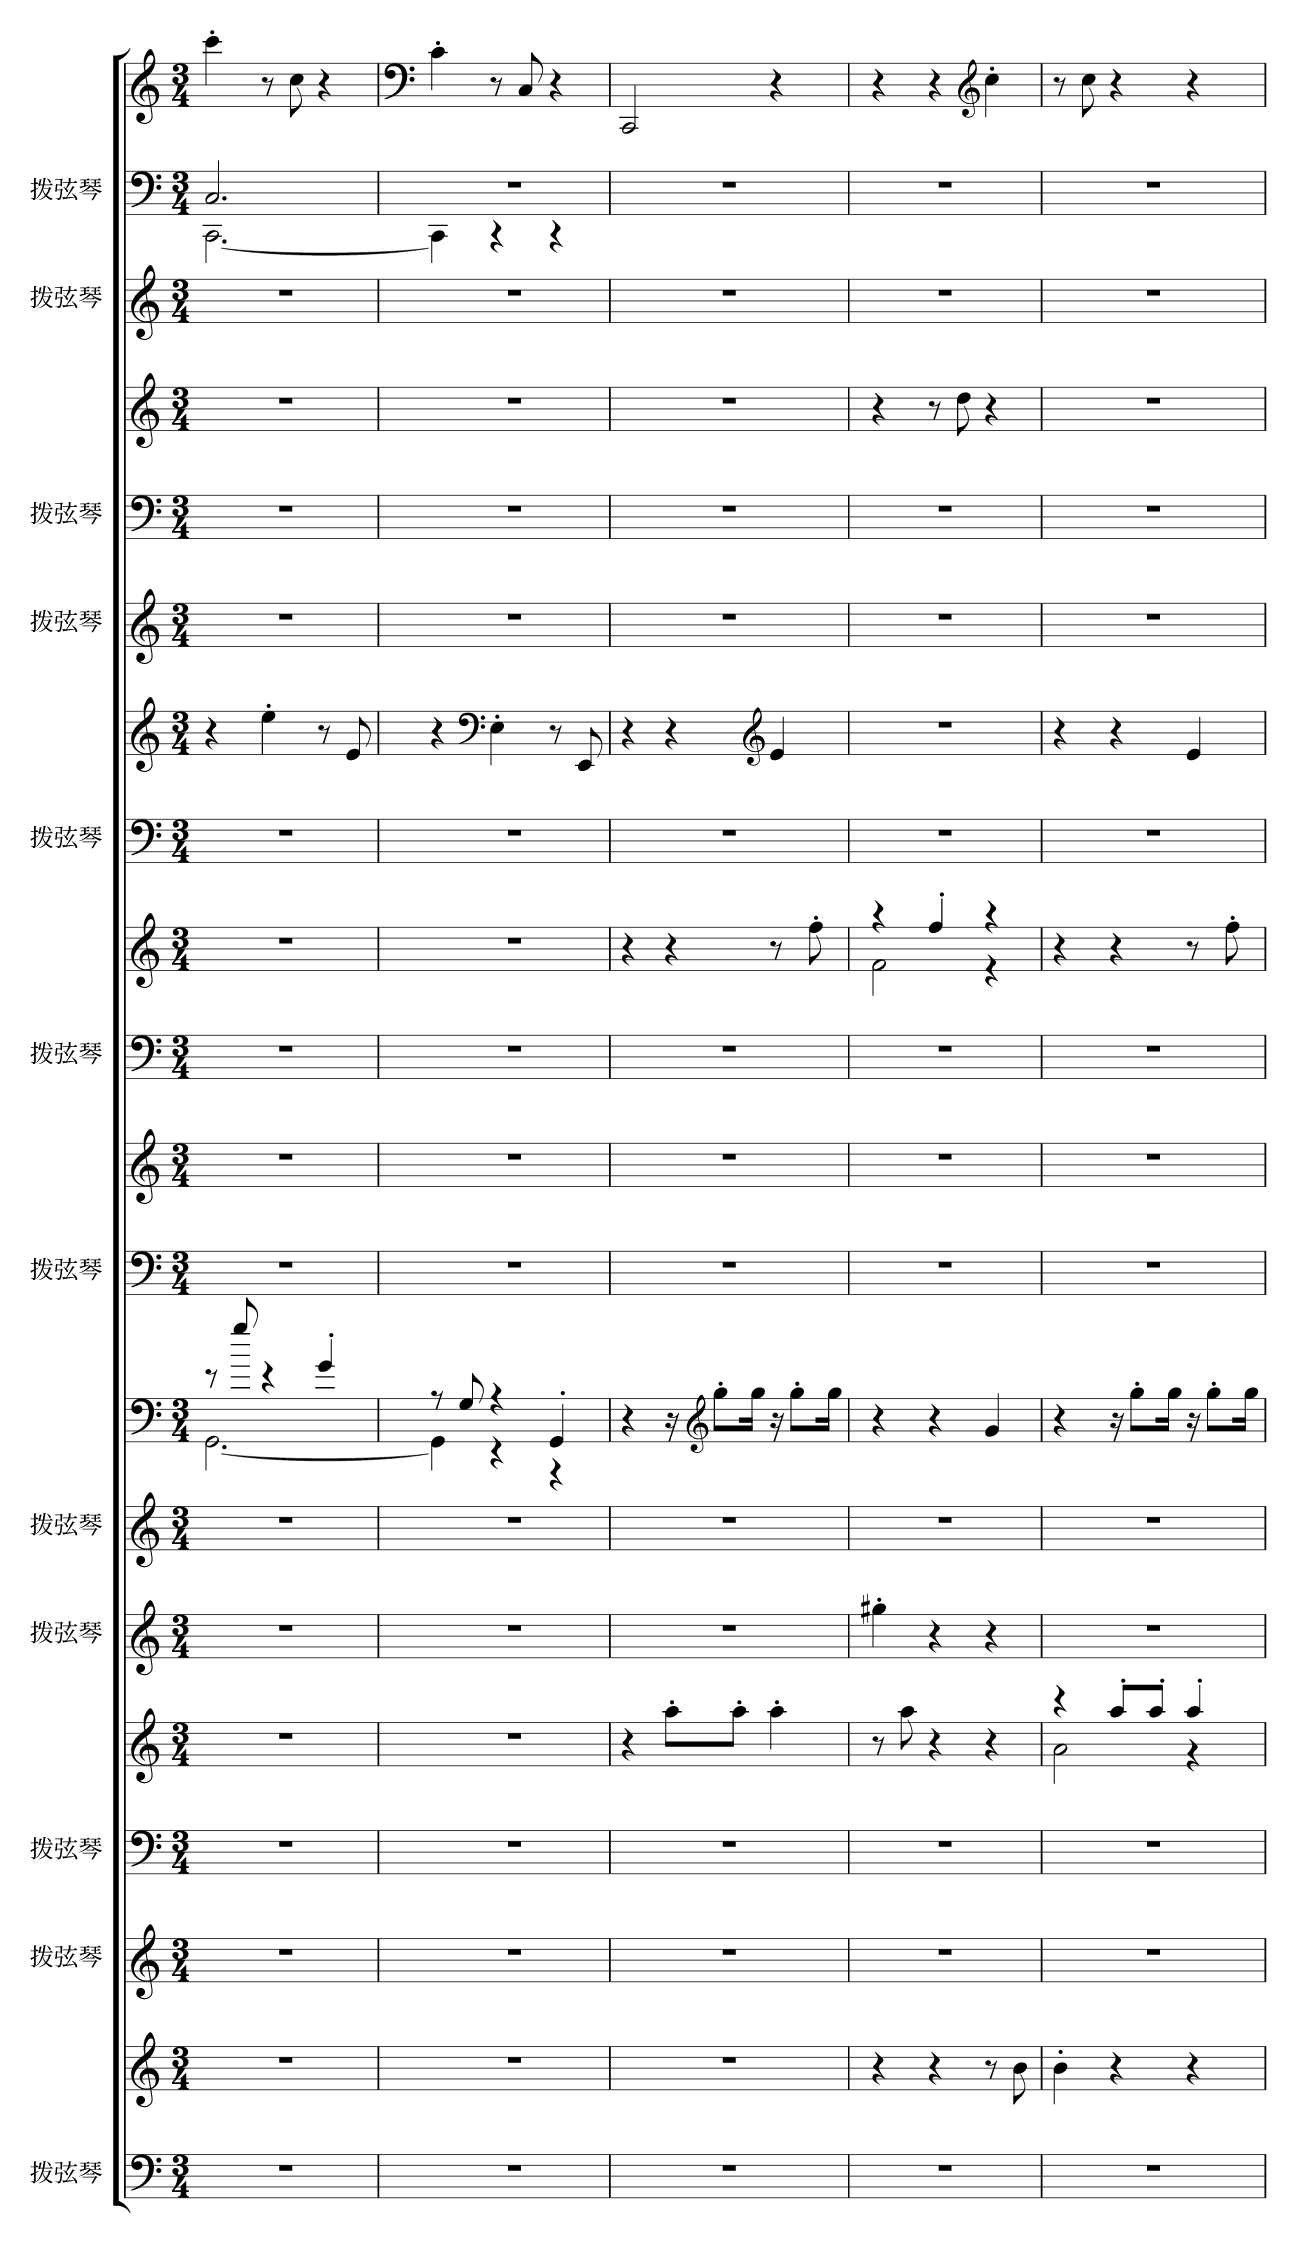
**kern	**kern	**kern	**kern	**kern	**kern	**kern	**kern	**kern	**kern	**kern	**kern	**kern	**kern	**kern	**kern	**kern	**kern	**kern	**kern
*part12	*part12	*part11	*part10	*part10	*part9	*part8	*part8	*part7	*part7	*part6	*part6	*part5	*part5	*part4	*part3	*part3	*part2	*part1	*part1
*staff20	*staff19	*staff18	*staff17	*staff16	*staff15	*staff14	*staff13	*staff12	*staff11	*staff10	*staff9	*staff8	*staff7	*staff6	*staff5	*staff4	*staff3	*staff2	*staff1
*I"拨弦琴	*	*I"拨弦琴	*I"拨弦琴	*	*I"拨弦琴	*I"拨弦琴	*	*I"拨弦琴	*	*I"拨弦琴	*	*I"拨弦琴	*	*I"拨弦琴	*I"拨弦琴	*	*I"拨弦琴	*I"拨弦琴	*
*clefF4	*clefG2	*clefG2	*clefF4	*clefG2	*clefG2	*clefG2	*clefF4	*clefF4	*clefG2	*clefF4	*clefG2	*clefF4	*clefG2	*clefG2	*clefF4	*clefG2	*clefG2	*clefF4	*clefG2
*k[]	*k[]	*k[]	*k[]	*k[]	*k[]	*k[]	*k[]	*k[]	*k[]	*k[]	*k[]	*k[]	*k[]	*k[]	*k[]	*k[]	*k[]	*k[]	*k[]
*M3/4	*M3/4	*M3/4	*M3/4	*M3/4	*M3/4	*M3/4	*M3/4	*M3/4	*M3/4	*M3/4	*M3/4	*M3/4	*M3/4	*M3/4	*M3/4	*M3/4	*M3/4	*M3/4	*M3/4
*MM159	*MM159	*MM159	*MM159	*MM159	*MM159	*MM159	*MM159	*MM159	*MM159	*MM159	*MM159	*MM159	*MM159	*MM159	*MM159	*MM159	*MM159	*MM159	*MM159
=1	=1	=1	=1	=1	=1	=1	=1	=1	=1	=1	=1	=1	=1	=1	=1	=1	=1	=1	=1
*	*	*	*	*	*	*	*^	*	*	*	*	*	*	*	*	*	*	*^	*
2.r	2.r	2.r	2.r	2.r	2.r	2.r	8r	[2.GG\	2.r	2.r	2.r	2.r	2.r	4r	2.r	2.r	2.r	2.r	2.C/	[2.CC\	4ccc'\
.	.	.	.	.	.	.	8gg/	.	.	.	.	.	.	.	.	.	.	.	.	.	.
.	.	.	.	.	.	.	4r	.	.	.	.	.	.	4ee'\	.	.	.	.	.	.	8r
.	.	.	.	.	.	.	.	.	.	.	.	.	.	.	.	.	.	.	.	.	8cc\
.	.	.	.	.	.	.	4g'/	.	.	.	.	.	.	8r	.	.	.	.	.	.	4r
.	.	.	.	.	.	.	.	.	.	.	.	.	.	8e/	.	.	.	.	.	.	.
=2	=2	=2	=2	=2	=2	=2	=2	=2	=2	=2	=2	=2	=2	=2	=2	=2	=2	=2	=2	=2	=2
*	*	*	*	*	*	*	*	*	*	*	*	*	*	*	*	*	*	*	*	*	*clefF4
2.r	2.r	2.r	2.r	2.r	2.r	2.r	8r	4GG\]	2.r	2.r	2.r	2.r	2.r	4r	2.r	2.r	2.r	2.r	2.r	4CC\]	4c'\
.	.	.	.	.	.	.	8G/	.	.	.	.	.	.	.	.	.	.	.	.	.	.
*	*	*	*	*	*	*	*	*	*	*	*	*	*	*clefF4	*	*	*	*	*	*	*
.	.	.	.	.	.	.	4r	4r	.	.	.	.	.	4E'\	.	.	.	.	.	4r	8r
.	.	.	.	.	.	.	.	.	.	.	.	.	.	.	.	.	.	.	.	.	8C/
.	.	.	.	.	.	.	4GG'/	4r	.	.	.	.	.	8r	.	.	.	.	.	4r	4r
.	.	.	.	.	.	.	.	.	.	.	.	.	.	8EE/	.	.	.	.	.	.	.
*	*	*	*	*	*	*	*v	*v	*	*	*	*	*	*	*	*	*	*	*v	*v	*
=3	=3	=3	=3	=3	=3	=3	=3	=3	=3	=3	=3	=3	=3	=3	=3	=3	=3	=3	=3
2.r	2.r	2.r	2.r	4r	2.r	2.r	4r	2.r	2.r	2.r	4r	2.r	4r	2.r	2.r	2.r	2.r	2.r	2CC/
.	.	.	.	8aa'\L	.	.	16r	.	.	.	4r	.	4r	.	.	.	.	.	.
*	*	*	*	*	*	*	*clefG2	*	*	*	*	*	*	*	*	*	*	*	*
.	.	.	.	.	.	.	8gg'\L	.	.	.	.	.	.	.	.	.	.	.	.
.	.	.	.	8aa'\J	.	.	.	.	.	.	.	.	.	.	.	.	.	.	.
.	.	.	.	.	.	.	16gg\Jk	.	.	.	.	.	.	.	.	.	.	.	.
*	*	*	*	*	*	*	*	*	*	*	*	*	*clefG2	*	*	*	*	*	*
.	.	.	.	4aa'\	.	.	16r	.	.	.	8r	.	4e/	.	.	.	.	.	4r
.	.	.	.	.	.	.	8gg'\L	.	.	.	.	.	.	.	.	.	.	.	.
.	.	.	.	.	.	.	.	.	.	.	8ff'\	.	.	.	.	.	.	.	.
.	.	.	.	.	.	.	16gg\Jk	.	.	.	.	.	.	.	.	.	.	.	.
=4	=4	=4	=4	=4	=4	=4	=4	=4	=4	=4	=4	=4	=4	=4	=4	=4	=4	=4	=4
*	*	*	*	*	*	*	*	*	*	*	*^	*	*	*	*	*	*	*	*
2.r	4r	2.r	2.r	8r	4gg#X'\	2.r	4r	2.r	2.r	2.r	4r	2f\	2.r	2.r	2.r	2.r	4r	2.r	2.r	4r
.	.	.	.	8aa\	.	.	.	.	.	.	.	.	.	.	.	.	.	.	.	.
.	4r	.	.	4r	4r	.	4r	.	.	.	4ff'/	.	.	.	.	.	8r	.	.	4r
.	.	.	.	.	.	.	.	.	.	.	.	.	.	.	.	.	8dd\	.	.	.
*	*	*	*	*	*	*	*	*	*	*	*	*	*	*	*	*	*	*	*	*clefG2
.	8r	.	.	4r	4r	.	4g/	.	.	.	4r	4r	.	.	.	.	4r	.	.	4cc'\
.	8b\	.	.	.	.	.	.	.	.	.	.	.	.	.	.	.	.	.	.	.
*	*	*	*	*	*	*	*	*	*	*	*v	*v	*	*	*	*	*	*	*	*
!!LO:PB:g=z
=5	=5	=5	=5	=5	=5	=5	=5	=5	=5	=5	=5	=5	=5	=5	=5	=5	=5	=5	=5
*	*	*	*	*^	*	*	*	*	*	*	*	*	*	*	*	*	*	*	*
2.r	4b'\	2.r	2.r	4r	2a\	2.r	2.r	4r	2.r	2.r	2.r	4r	2.r	4r	2.r	2.r	2.r	2.r	2.r	8r
.	.	.	.	.	.	.	.	.	.	.	.	.	.	.	.	.	.	.	.	8cc\
.	4r	.	.	8aa'/L	.	.	.	16r	.	.	.	4r	.	4r	.	.	.	.	.	4r
.	.	.	.	.	.	.	.	8gg'\L	.	.	.	.	.	.	.	.	.	.	.	.
.	.	.	.	8aa'/J	.	.	.	.	.	.	.	.	.	.	.	.	.	.	.	.
.	.	.	.	.	.	.	.	16gg\Jk	.	.	.	.	.	.	.	.	.	.	.	.
.	4r	.	.	4aa'/	4r	.	.	16r	.	.	.	8r	.	4e/	.	.	.	.	.	4r
.	.	.	.	.	.	.	.	8gg'\L	.	.	.	.	.	.	.	.	.	.	.	.
.	.	.	.	.	.	.	.	.	.	.	.	8ff'\	.	.	.	.	.	.	.	.
.	.	.	.	.	.	.	.	16gg\Jk	.	.	.	.	.	.	.	.	.	.	.	.
*	*	*	*	*v	*v	*	*	*	*	*	*	*	*	*	*	*	*	*	*	*
=	=	=	=	=	=	=	=	=	=	=	=	=	=	=	=	=	=	=	=
*-	*-	*-	*-	*-	*-	*-	*-	*-	*-	*-	*-	*-	*-	*-	*-	*-	*-	*-	*-
